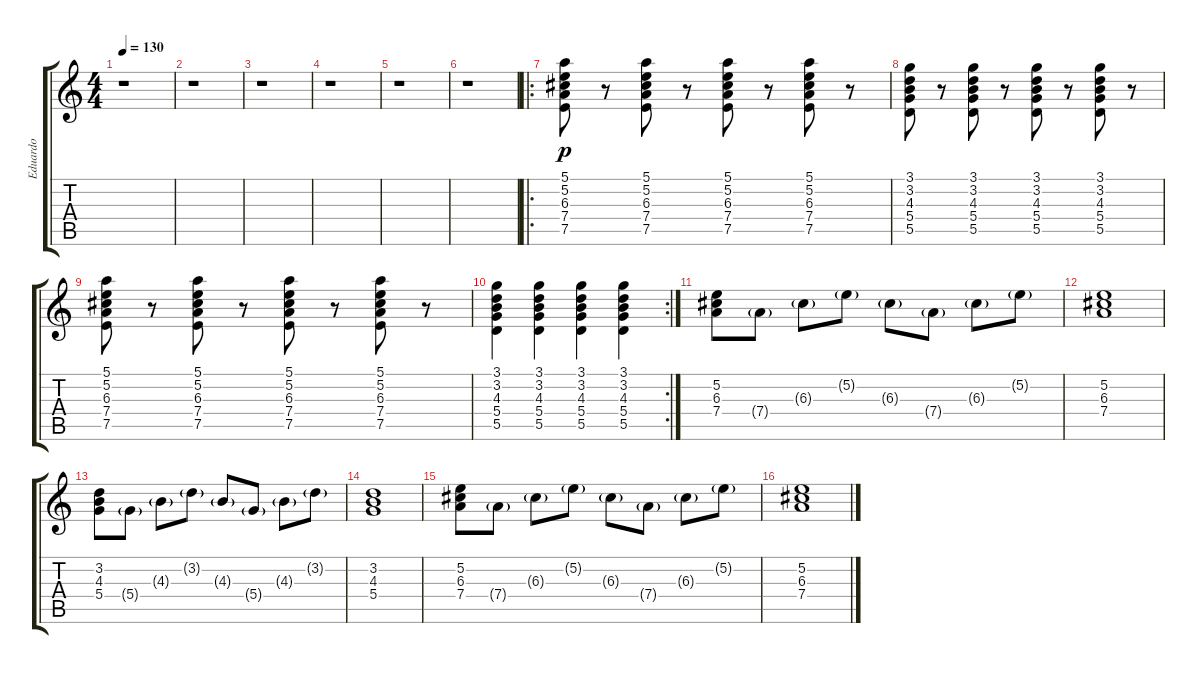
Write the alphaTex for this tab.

\track ("Eduardo" "Eduardo") {instrument acousticguitarsteel}
\staff {score tabs}
\tuning (E4 B3 G3 D3 A2 E2) {hide}
\ts (4 4)
\tempo 130
\clef g2
\ks c
r.1{dy p} |
r.1 |
r.1 |
r.1 |
r.1 |
r.1 |
\ro
(5.1 5.2 6.3 7.4 7.5).8 r.8 (5.1 5.2 6.3 7.4 7.5).8 r.8 (5.1 5.2 6.3 7.4 7.5).8 r.8 (5.1 5.2 6.3 7.4 7.5).8 r.8 |
(3.1 3.2 4.3 5.4 5.5).8 r.8 (3.1 3.2 4.3 5.4 5.5).8 r.8 (3.1 3.2 4.3 5.4 5.5).8 r.8 (3.1 3.2 4.3 5.4 5.5).8 r.8 |
(5.1 5.2 6.3 7.4 7.5).8 r.8 (5.1 5.2 6.3 7.4 7.5).8 r.8 (5.1 5.2 6.3 7.4 7.5).8 r.8 (5.1 5.2 6.3 7.4 7.5).8 r.8 |
\rc 2
(3.1 3.2 4.3 5.4 5.5).4 (3.1 3.2 4.3 5.4 5.5).4 (3.1 3.2 4.3 5.4 5.5).4 (3.1 3.2 4.3 5.4 5.5).4 |
(5.2 6.3 7.4).8 7.4{g}.8 6.3{g}.8 5.2{g}.8 6.3{g}.8 7.4{g}.8 6.3{g}.8 5.2{g}.8 |
(5.2 6.3 7.4).1 |
(3.2 4.3 5.4).8 5.4{g}.8 4.3{g}.8 3.2{g}.8 4.3{g}.8 5.4{g}.8 4.3{g}.8 3.2{g}.8 |
(3.2 4.3 5.4).1 |
(5.2 6.3 7.4).8 7.4{g}.8 6.3{g}.8 5.2{g}.8 6.3{g}.8 7.4{g}.8 6.3{g}.8 5.2{g}.8 |
(5.2 6.3 7.4).1
